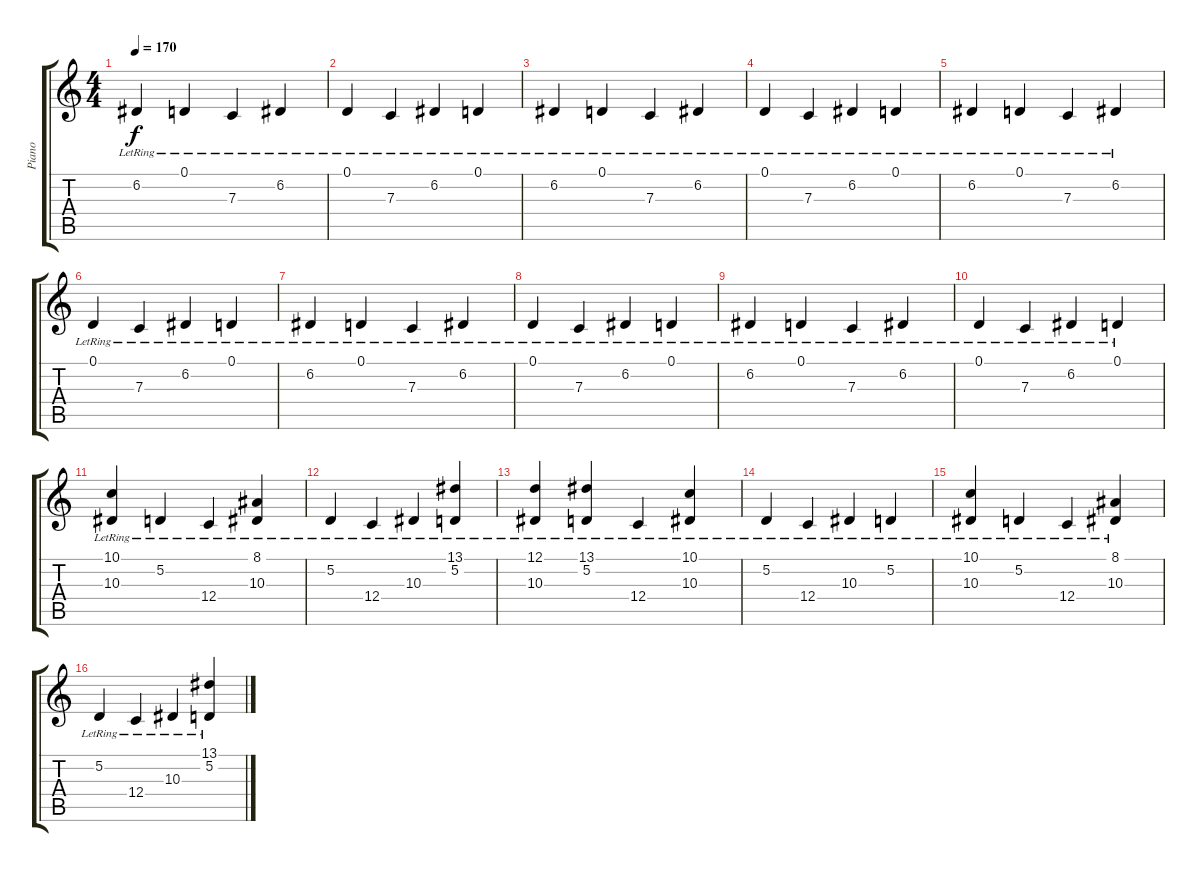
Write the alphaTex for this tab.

\track ("Piano" "Piano") {instrument acousticgrandpiano}
\staff {score tabs}
\tuning (D4 A3 F3 C3 G2 C2) {hide}
\ts (4 4)
\tempo 170
\clef g2
\ks c
6.2{lr}.4{dy f volume 13} 0.1{lr}.4 7.3{lr}.4 6.2{lr}.4 |
0.1{lr}.4 7.3{lr}.4 6.2{lr}.4 0.1{lr}.4 |
6.2{lr}.4 0.1{lr}.4 7.3{lr}.4 6.2{lr}.4 |
0.1{lr}.4 7.3{lr}.4 6.2{lr}.4 0.1{lr}.4 |
6.2{lr}.4 0.1{lr}.4 7.3{lr}.4 6.2{lr}.4 |
0.1{lr}.4 7.3{lr}.4 6.2{lr}.4 0.1{lr}.4 |
6.2{lr}.4 0.1{lr}.4 7.3{lr}.4 6.2{lr}.4 |
0.1{lr}.4 7.3{lr}.4 6.2{lr}.4 0.1{lr}.4 |
6.2{lr}.4 0.1{lr}.4 7.3{lr}.4 6.2{lr}.4 |
0.1{lr}.4 7.3{lr}.4 6.2{lr}.4 0.1{lr}.4 |
(10.1{lr} 10.3{lr}).4 5.2{lr}.4 12.4{lr}.4 (8.1{lr} 10.3{lr}).4 |
5.2{lr}.4 12.4{lr}.4 10.3{lr}.4 (13.1{lr} 5.2{lr}).4 |
(12.1{lr} 10.3{lr}).4 (13.1{lr} 5.2{lr}).4 12.4{lr}.4 (10.1{lr} 10.3{lr}).4 |
5.2{lr}.4 12.4{lr}.4 10.3{lr}.4 5.2{lr}.4 |
(10.1{lr} 10.3{lr}).4 5.2{lr}.4 12.4{lr}.4 (8.1{lr} 10.3{lr}).4 |
5.2{lr}.4 12.4{lr}.4 10.3{lr}.4 (13.1{lr} 5.2{lr}).4
